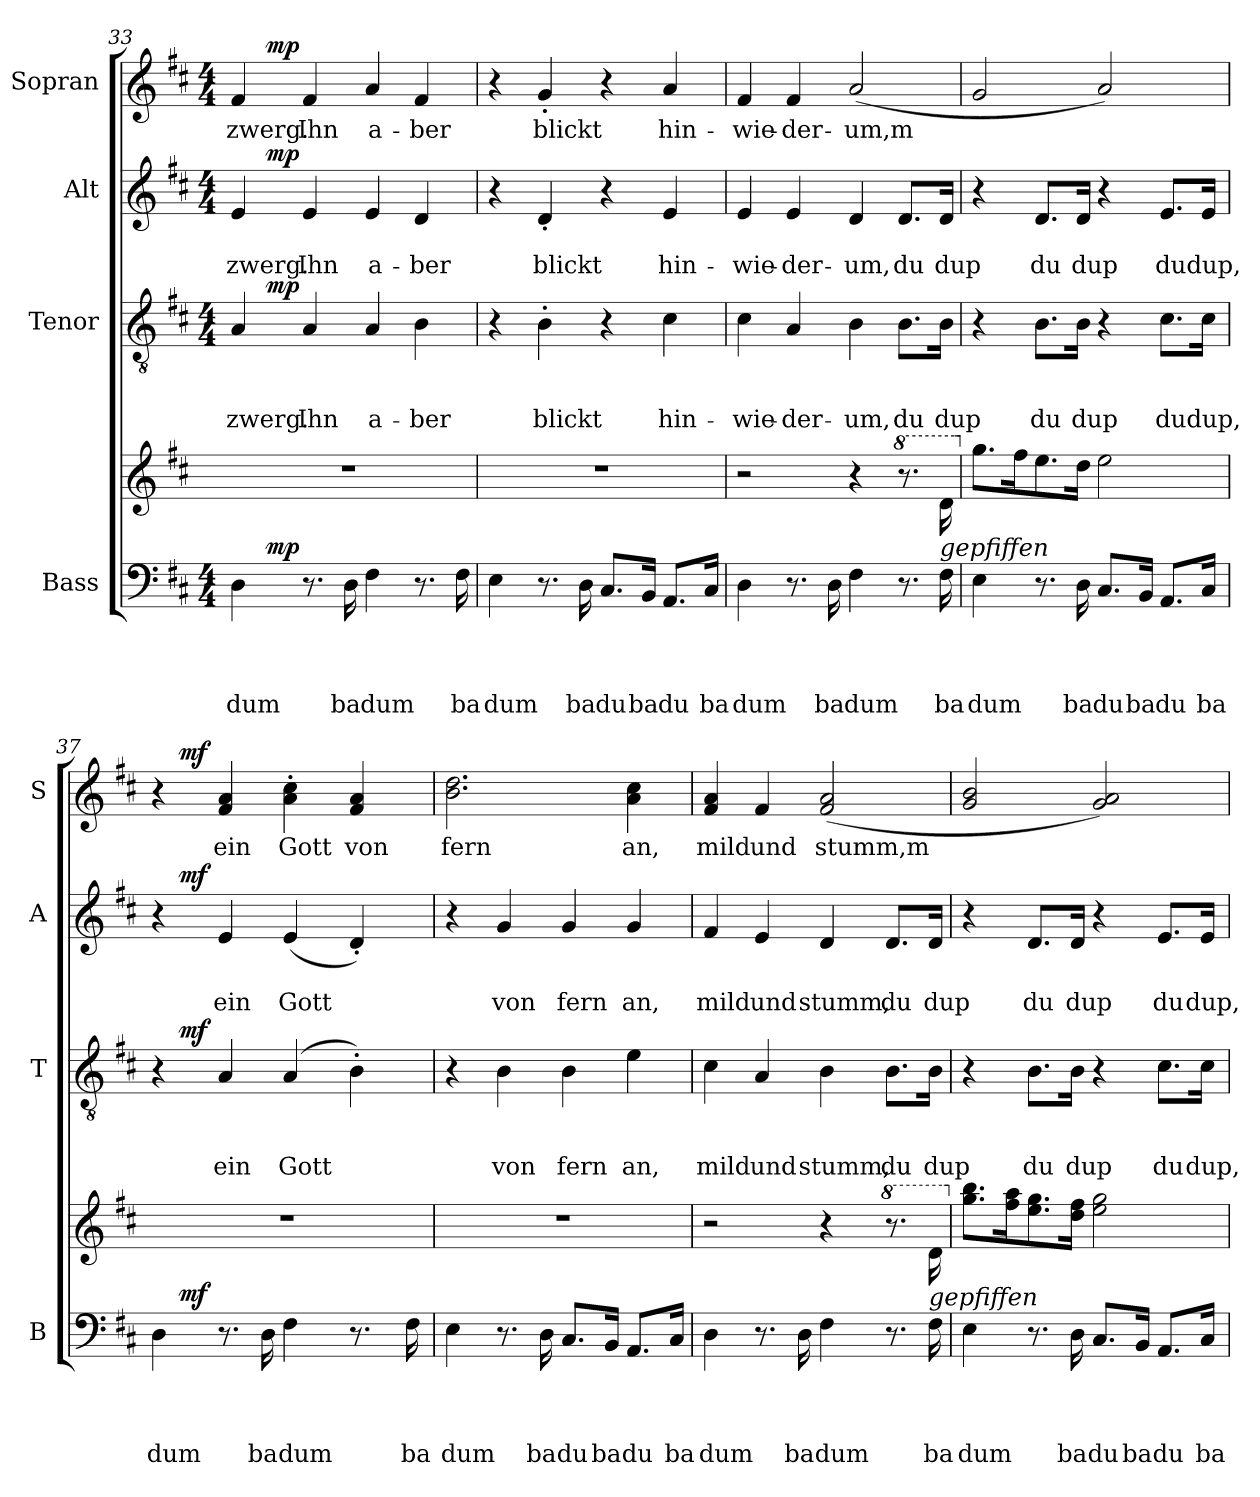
**kern	**text	**text	**text	**text	**dynam	**kern	**kern	**text	**text	**text	**dynam	**kern	**text	**text	**dynam	**kern	**text	**dynam
*part5	*part5	*part5	*part5	*part5	*part5	*part4	*part3	*part3	*part3	*part3	*part3	*part2	*part2	*part2	*part2	*part1	*part1	*part1
*staff5	*staff5	*staff5	*staff5	*staff5	*staff5	*staff4	*staff3	*staff3	*staff3	*staff3	*staff3	*staff2	*staff2	*staff2	*staff2	*staff1	*staff1	*staff1
*I"Bass	*	*	*	*	*	*	*I"Tenor	*	*	*	*	*I"Alt	*	*	*	*I"Sopran	*	*
*I'B	*	*	*	*	*	*	*I'T	*	*	*	*	*I'A	*	*	*	*I'S	*	*
!!LO:LB:g=z
*clefF4	*	*	*	*	*	*clefG2	*clefGv2	*	*	*	*	*clefG2	*	*	*	*clefG2	*	*
*k[f#c#]	*	*	*	*	*	*k[f#c#]	*k[f#c#]	*	*	*	*	*k[f#c#]	*	*	*	*k[f#c#]	*	*
*D:	*	*	*	*	*	*D:	*D:	*	*	*	*	*D:	*	*	*	*D:	*	*
*M4/4	*	*	*	*	*	*	*M4/4	*	*	*	*	*M4/4	*	*	*	*M4/4	*	*
=33	=33	=33	=33	=33	=33	=33	=33	=33	=33	=33	=33	=33	=33	=33	=33	=33	=33	=33
!	!	!	!	!LO:LY:b	!	!	!	!	!	!LO:LY:b	!	!	!	!LO:LY:b	!	!	!LO:LY:b	!
*^	*	*	*	*	*	*	*^	*	*	*	*	*^	*	*	*	*^	*	*
4D\	8ryy	.	.	.	dum	.	1r	4A/	8ryy	.	.	-zwerg.	.	4e/	8ryy	.	-zwerg.	.	4f#/	8ryy	-zwerg.	.
!	!	!	!	!	!	!LO:DY:a	!	!	!	!	!	!	!LO:DY:a	!	!	!	!	!LO:DY:a	!	!	!	!LO:DY:a
.	2..ryy	.	.	.	.	mp	.	.	2..ryy	.	.	.	mp	.	2..ryy	.	.	mp	.	2..ryy	.	mp
!	!	!	!	!	!	!	!	!	!	!	!	!LO:LY:b	!	!	!	!	!LO:LY:b	!	!	!	!LO:LY:b	!
8.r	.	.	.	.	.	.	.	4A/	.	.	.	Ihn	.	4e/	.	.	Ihn	.	4f#/	.	Ihn	.
!	!	!	!	!	!LO:LY:b	!	!	!	!	!	!	!	!	!	!	!	!	!	!	!	!	!
16D\	.	.	.	.	ba	.	.	.	.	.	.	.	.	.	.	.	.	.	.	.	.	.
!	!	!	!	!	!LO:LY:b	!	!	!	!	!	!	!LO:LY:b	!	!	!	!	!LO:LY:b	!	!	!	!LO:LY:b	!
4F#\	.	.	.	.	dum	.	.	4A/	.	.	.	a-	.	4e/	.	.	a-	.	4a/	.	a-	.
!	!	!	!	!	!	!	!	!	!	!	!	!LO:LY:b	!	!	!	!	!LO:LY:b	!	!	!	!LO:LY:b	!
8.r	.	.	.	.	.	.	.	4B\	.	.	.	-ber	.	4d/	.	.	-ber	.	4f#/	.	-ber	.
!	!	!	!	!	!LO:LY:b	!	!	!	!	!	!	!	!	!	!	!	!	!	!	!	!	!
16F#\	.	.	.	.	ba	.	.	.	.	.	.	.	.	.	.	.	.	.	.	.	.	.
=34	=34	=34	=34	=34	=34	=34	=34	=34	=34	=34	=34	=34	=34	=34	=34	=34	=34	=34	=34	=34	=34	=34
!	!	!	!	!	!LO:LY:b	!	!	!	!	!	!	!	!	!	!	!	!	!	!	!	!	!
*	*	*	*	*	*	*	*	*v	*v	*	*	*	*	*	*	*	*	*	*v	*v	*	*
*v	*v	*	*	*	*	*	*	*	*	*	*	*	*v	*v	*	*	*	*	*	*
4E\	.	.	.	dum	.	1r	4r	.	.	.	.	4r	.	.	.	4r	.	.
!	!	!	!	!	!	!	!	!	!	!LO:LY:b	!	!	!	!LO:LY:b	!	!	!LO:LY:b	!
8.r	.	.	.	.	.	.	4B'>\	.	.	blickt	.	4d'</	.	blickt	.	4g'</	blickt	.
!	!	!	!	!LO:LY:b	!	!	!	!	!	!	!	!	!	!	!	!	!	!
16D\	.	.	.	ba	.	.	.	.	.	.	.	.	.	.	.	.	.	.
!	!	!	!	!LO:LY:b	!	!	!	!	!	!	!	!	!	!	!	!	!	!
8.C#/L	.	.	.	du	.	.	4r	.	.	.	.	4r	.	.	.	4r	.	.
!	!	!	!	!LO:LY:b	!	!	!	!	!	!	!	!	!	!	!	!	!	!
16BB/Jk	.	.	.	ba	.	.	.	.	.	.	.	.	.	.	.	.	.	.
!	!	!	!	!LO:LY:b	!	!	!	!	!	!LO:LY:b	!	!	!	!LO:LY:b	!	!	!LO:LY:b	!
8.AA/L	.	.	.	du	.	.	4c#\	.	.	hin-	.	4e/	.	hin-	.	4a/	hin-	.
!	!	!	!	!LO:LY:b	!	!	!	!	!	!	!	!	!	!	!	!	!	!
16C#/Jk	.	.	.	ba	.	.	.	.	.	.	.	.	.	.	.	.	.	.
=35	=35	=35	=35	=35	=35	=35	=35	=35	=35	=35	=35	=35	=35	=35	=35	=35	=35	=35
!	!	!	!	!LO:LY:b	!	!	!	!	!	!LO:LY:b	!	!	!	!LO:LY:b	!	!	!LO:LY:b	!
4D\	.	.	.	dum	.	2r	4c#\	.	.	-wie-	.	4e/	.	-wie-	.	4f#/	-wie-	.
!	!	!	!	!	!	!	!	!	!	!LO:LY:b:rj	!	!	!	!LO:LY:b:rj	!	!	!LO:LY:b:rj	!
8.r	.	.	.	.	.	.	4A/	.	.	-der-	.	4e/	.	-der-	.	4f#/	-der-	.
!	!	!	!	!LO:LY:b	!	!	!	!	!	!	!	!	!	!	!	!	!	!
16D\	.	.	.	ba	.	.	.	.	.	.	.	.	.	.	.	.	.	.
!	!	!	!	!LO:LY:b	!	!	!	!	!	!LO:LY:b	!	!	!	!LO:LY:b	!	!	!LO:LY:b	!
4F#\	.	.	.	dum	.	4r	4B\	.	.	-um,	.	4d/	.	-um,	.	(<2a/	-um,m	.
*	*	*	*	*	*	*8va	*	*	*	*	*	*	*	*	*	*	*	*
!	!	!	!	!	!	!	!	!	!	!LO:LY:b	!	!	!	!LO:LY:b	!	!	!	!
8.r	.	.	.	.	.	8.r	8.B\L	.	.	du	.	8.d/L	.	du	.	.	.	.
!	!	!	!	!	!	!LO:TX:b:i:t=gepfiffen	!	!	!	!	!	!	!	!	!	!	!	!
!	!	!	!	!LO:LY:b	!	!LO:N:head=solid	!	!	!	!LO:LY:b	!	!	!	!LO:LY:b	!	!	!	!
16F#\	.	.	.	ba	.	16dd\	16B\Jk	.	.	dup	.	16d/Jk	.	dup	.	.	.	.
=36	=36	=36	=36	=36	=36	=36	=36	=36	=36	=36	=36	=36	=36	=36	=36	=36	=36	=36
!	!	!	!	!LO:LY:b	!	!	!	!	!	!	!	!	!	!	!	!	!	!
*	*	*	*	*	*	*X8va	*	*	*	*	*	*	*	*	*	*	*	*
!	!	!	!	!	!	!LO:N:head=solid	!	!	!	!	!	!	!	!	!	!	!	!
4E\	.	.	.	dum	.	8.gg\L	4r	.	.	.	.	4r	.	.	.	2g/	.	.
!	!	!	!	!	!	!LO:N:head=solid	!	!	!	!	!	!	!	!	!	!	!	!
.	.	.	.	.	.	16ff#\k	.	.	.	.	.	.	.	.	.	.	.	.
!	!	!	!	!	!	!LO:N:head=solid	!	!	!	!LO:LY:b	!	!	!	!LO:LY:b	!	!	!	!
8.r	.	.	.	.	.	8.ee\	8.B\L	.	.	du	.	8.d/L	.	du	.	.	.	.
!	!	!	!	!LO:LY:b	!	!LO:N:head=solid	!	!	!	!LO:LY:b	!	!	!	!LO:LY:b	!	!	!	!
16D\	.	.	.	ba	.	16dd\Jk	16B\Jk	.	.	dup	.	16d/Jk	.	dup	.	.	.	.
!	!	!	!	!LO:LY:b	!	!LO:N:head=open	!	!	!	!	!	!	!	!	!	!	!	!
8.C#/L	.	.	.	du	.	2ee\	4r	.	.	.	.	4r	.	.	.	2a/)	.	.
!	!	!	!	!LO:LY:b	!	!	!	!	!	!	!	!	!	!	!	!	!	!
16BB/Jk	.	.	.	ba	.	.	.	.	.	.	.	.	.	.	.	.	.	.
!	!	!	!	!LO:LY:b	!	!	!	!	!	!LO:LY:b	!	!	!	!LO:LY:b	!	!	!	!
8.AA/L	.	.	.	du	.	.	8.c#\L	.	.	du	.	8.e/L	.	du	.	.	.	.
!	!	!	!	!LO:LY:b	!	!	!	!	!	!LO:LY:b	!	!	!	!LO:LY:b	!	!	!	!
16C#/Jk	.	.	.	ba	.	.	16c#\Jk	.	.	dup,	.	16e/Jk	.	dup,	.	.	.	.
!!LO:PB:g=z
=37	=37	=37	=37	=37	=37	=37	=37	=37	=37	=37	=37	=37	=37	=37	=37	=37	=37	=37
!	!	!	!	!LO:LY:b	!	!	!	!	!	!	!	!	!	!	!	!	!	!
*^	*	*	*	*	*	*	*^	*	*	*	*	*^	*	*	*	*^	*	*
4D\	16.ryy	.	.	.	dum	.	1r	4r	16.ryy	.	.	.	.	4r	16.ryy	.	.	.	4r	16.ryy	.	.
!	!	!	!	!	!	!LO:DY:a	!	!	!	!	!	!	!LO:DY:a	!	!	!	!	!LO:DY:a	!	!	!	!LO:DY:a
.	2ryy	.	.	.	.	mf	.	.	2ryy	.	.	.	mf	.	2ryy	.	.	mf	.	2ryy	.	mf
!	!	!	!	!	!	!	!	!	!	!	!	!LO:LY:b	!	!	!	!	!LO:LY:b	!	!	!	!LO:LY:b	!
8.r	.	.	.	.	.	.	.	4A/	.	.	.	ein	.	4e/	.	.	ein	.	4f#/ 4a/	.	ein	.
!	!	!	!	!	!LO:LY:b	!	!	!	!	!	!	!	!	!	!	!	!	!	!	!	!	!
16D\	.	.	.	.	ba	.	.	.	.	.	.	.	.	.	.	.	.	.	.	.	.	.
!	!	!	!	!	!LO:LY:b	!	!	!	!	!	!	!LO:LY:b	!	!	!	!	!LO:LY:b	!	!	!	!LO:LY:b	!
4F#\	.	.	.	.	dum	.	.	(<4A/	.	.	.	Gott	.	(<4e/	.	.	Gott	.	4a\'> 4cc#\'>	.	Gott	.
.	4ryy	.	.	.	.	.	.	.	4ryy	.	.	.	.	.	4ryy	.	.	.	.	4ryy	.	.
!	!	!	!	!	!	!	!	!	!	!	!	!	!	!	!	!	!	!	!	!	!LO:LY:b	!
8.r	.	.	.	.	.	.	.	4B'>\)	.	.	.	.	.	4d'</)	.	.	.	.	4f#/ 4a/	.	von	.
.	8ryy	.	.	.	.	.	.	.	8ryy	.	.	.	.	.	8ryy	.	.	.	.	8ryy	.	.
!	!	!	!	!	!LO:LY:b	!	!	!	!	!	!	!	!	!	!	!	!	!	!	!	!	!
16F#\	.	.	.	.	ba	.	.	.	.	.	.	.	.	.	.	.	.	.	.	.	.	.
.	32ryy	.	.	.	.	.	.	.	32ryy	.	.	.	.	.	32ryy	.	.	.	.	32ryy	.	.
=38	=38	=38	=38	=38	=38	=38	=38	=38	=38	=38	=38	=38	=38	=38	=38	=38	=38	=38	=38	=38	=38	=38
!	!	!	!	!	!LO:LY:b	!	!	!	!	!	!	!	!	!	!	!	!	!	!	!	!LO:LY:b	!
*	*	*	*	*	*	*	*	*v	*v	*	*	*	*	*	*	*	*	*	*v	*v	*	*
*v	*v	*	*	*	*	*	*	*	*	*	*	*	*v	*v	*	*	*	*	*	*
4E\	.	.	.	dum	.	1r	4r	.	.	.	.	4r	.	.	.	2.b\ 2.dd\	fern	.
!	!	!	!	!	!	!	!	!	!	!LO:LY:b	!	!	!	!LO:LY:b	!	!	!	!
8.r	.	.	.	.	.	.	4B\	.	.	von	.	4g/	.	von	.	.	.	.
!	!	!	!	!LO:LY:b	!	!	!	!	!	!	!	!	!	!	!	!	!	!
16D\	.	.	.	ba	.	.	.	.	.	.	.	.	.	.	.	.	.	.
!	!	!	!	!LO:LY:b	!	!	!	!	!	!LO:LY:b	!	!	!	!LO:LY:b	!	!	!	!
8.C#/L	.	.	.	du	.	.	4B\	.	.	fern	.	4g/	.	fern	.	.	.	.
!	!	!	!	!LO:LY:b	!	!	!	!	!	!	!	!	!	!	!	!	!	!
16BB/Jk	.	.	.	ba	.	.	.	.	.	.	.	.	.	.	.	.	.	.
!	!	!	!	!LO:LY:b	!	!	!	!	!	!LO:LY:b	!	!	!	!LO:LY:b	!	!	!LO:LY:b	!
8.AA/L	.	.	.	du	.	.	4e\	.	.	an,	.	4g/	.	an,	.	4a\ 4cc#\	an,	.
!	!	!	!	!LO:LY:b	!	!	!	!	!	!	!	!	!	!	!	!	!	!
16C#/Jk	.	.	.	ba	.	.	.	.	.	.	.	.	.	.	.	.	.	.
=39	=39	=39	=39	=39	=39	=39	=39	=39	=39	=39	=39	=39	=39	=39	=39	=39	=39	=39
!	!	!	!	!LO:LY:b	!	!	!	!	!	!LO:LY:b	!	!	!	!LO:LY:b	!	!	!LO:LY:b	!
4D\	.	.	.	dum	.	2r	4c#\	.	.	mild	.	4f#/	.	mild	.	4f#/ 4a/	mild	.
!	!	!	!	!	!	!	!	!	!	!LO:LY:b	!	!	!	!LO:LY:b	!	!	!LO:LY:b	!
8.r	.	.	.	.	.	.	4A/	.	.	und	.	4e/	.	und	.	4f#/	und	.
!	!	!	!	!LO:LY:b	!	!	!	!	!	!	!	!	!	!	!	!	!	!
16D\	.	.	.	ba	.	.	.	.	.	.	.	.	.	.	.	.	.	.
!	!	!	!	!LO:LY:b	!	!	!	!	!	!LO:LY:b	!	!	!	!LO:LY:b	!	!	!LO:LY:b	!
4F#\	.	.	.	dum	.	4r	4B\	.	.	stumm,	.	4d/	.	stumm,	.	(<2f#/ 2a/	stumm,m	.
*	*	*	*	*	*	*8va	*	*	*	*	*	*	*	*	*	*	*	*
!	!	!	!	!	!	!	!	!	!	!LO:LY:b	!	!	!	!LO:LY:b	!	!	!	!
8.r	.	.	.	.	.	8.r	8.B\L	.	.	du	.	8.d/L	.	du	.	.	.	.
!	!	!	!	!	!	!LO:TX:b:i:t=gepfiffen	!	!	!	!	!	!	!	!	!	!	!	!
!	!	!	!	!LO:LY:b	!	!LO:N:head=solid	!	!	!	!LO:LY:b	!	!	!	!LO:LY:b	!	!	!	!
16F#\	.	.	.	ba	.	16dd\	16B\Jk	.	.	dup	.	16d/Jk	.	dup	.	.	.	.
=40	=40	=40	=40	=40	=40	=40	=40	=40	=40	=40	=40	=40	=40	=40	=40	=40	=40	=40
!	!	!	!	!LO:LY:b	!	!	!	!	!	!	!	!	!	!	!	!	!	!
*	*	*	*	*	*	*X8va	*	*	*	*	*	*	*	*	*	*	*	*
!	!	!	!	!	!	!LO:N:n=1:head=solid	!	!	!	!	!	!	!	!	!	!	!	!
!	!	!	!	!	!	!LO:N:n=2:head=solid	!	!	!	!	!	!	!	!	!	!	!	!
4E\	.	.	.	dum	.	8.gg\ 8.bb\L	4r	.	.	.	.	4r	.	.	.	2g/ 2b/	.	.
!	!	!	!	!	!	!LO:N:n=1:head=solid	!	!	!	!	!	!	!	!	!	!	!	!
!	!	!	!	!	!	!LO:N:n=2:head=solid	!	!	!	!	!	!	!	!	!	!	!	!
.	.	.	.	.	.	16ff#\ 16aa\k	.	.	.	.	.	.	.	.	.	.	.	.
!	!	!	!	!	!	!LO:N:n=1:head=solid	!	!	!	!	!	!	!	!	!	!	!	!
!	!	!	!	!	!	!LO:N:n=2:head=solid	!	!	!	!LO:LY:b	!	!	!	!LO:LY:b	!	!	!	!
8.r	.	.	.	.	.	8.ee\ 8.gg\	8.B\L	.	.	du	.	8.d/L	.	du	.	.	.	.
!	!	!	!	!LO:LY:b	!	!LO:N:n=1:head=solid	!	!	!	!	!	!	!	!	!	!	!	!
!	!	!	!	!	!	!LO:N:n=2:head=solid	!	!	!	!LO:LY:b	!	!	!	!LO:LY:b	!	!	!	!
16D\	.	.	.	ba	.	16dd\ 16ff#\Jk	16B\Jk	.	.	dup	.	16d/Jk	.	dup	.	.	.	.
!	!	!	!	!LO:LY:b	!	!LO:N:n=1:head=open	!	!	!	!	!	!	!	!	!	!	!	!
!	!	!	!	!	!	!LO:N:n=2:head=open	!	!	!	!	!	!	!	!	!	!	!	!
8.C#/L	.	.	.	du	.	2ee\ 2gg\	4r	.	.	.	.	4r	.	.	.	2g/ 2a/)	.	.
!	!	!	!	!LO:LY:b	!	!	!	!	!	!	!	!	!	!	!	!	!	!
16BB/Jk	.	.	.	ba	.	.	.	.	.	.	.	.	.	.	.	.	.	.
!	!	!	!	!LO:LY:b	!	!	!	!	!	!LO:LY:b	!	!	!	!LO:LY:b	!	!	!	!
8.AA/L	.	.	.	du	.	.	8.c#\L	.	.	du	.	8.e/L	.	du	.	.	.	.
!	!	!	!	!LO:LY:b	!	!	!	!	!	!LO:LY:b	!	!	!	!LO:LY:b	!	!	!	!
16C#/Jk	.	.	.	ba	.	.	16c#\Jk	.	.	dup,	.	16e/Jk	.	dup,	.	.	.	.
=	=	=	=	=	=	=	=	=	=	=	=	=	=	=	=	=	=	=
*-	*-	*-	*-	*-	*-	*-	*-	*-	*-	*-	*-	*-	*-	*-	*-	*-	*-	*-
